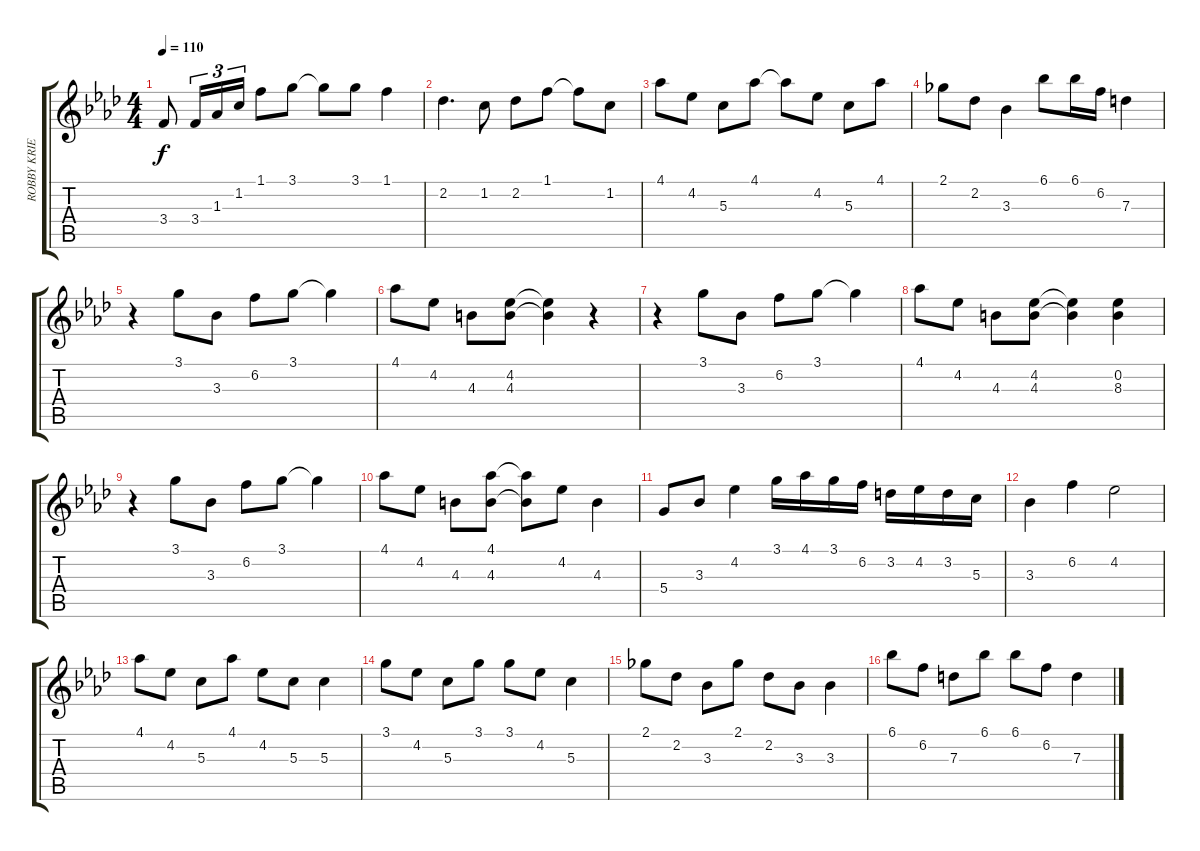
\track ("ROBBY KRIEGER" "ROBBY KRIE") {instrument electricguitarjazz}
\staff {score tabs}
\tuning (E4 B3 G3 D3 A2 E2) {hide}
\ts (4 4)
\tempo 110
\clef g2
\ks ab
3.4.8{dy f} 3.4.16{tu (3 2)} 1.3.16{tu (3 2)} 1.2.16{tu (3 2)} 1.1.8 3.1.8 3.1{t}.8 3.1.8 1.1.4 |
2.2.4{d} 1.2.8 2.2.8 1.1.8 1.1{t}.8 1.2.8 |
4.1.8 4.2.8 5.3.8 4.1.8 4.1{t}.8 4.2.8 5.3.8 4.1.8 |
2.1.8 2.2.8 3.3.4 6.1.8 6.1.16 6.2.16 7.3.4 |
r.4 3.1.8 3.3.8 6.2.8 3.1.8 3.1{t}.4 |
4.1.8 4.2.8 4.3.8 (4.2 4.3).8 (4.2{t} 4.3{t}).4 r.4 |
r.4 3.1.8 3.3.8 6.2.8 3.1.8 3.1{t}.4 |
4.1.8 4.2.8 4.3.8 (4.2 4.3).8 (4.2{t} 4.3{t}).4 (0.2 8.3).4 |
r.4 3.1.8 3.3.8 6.2.8 3.1.8 3.1{t}.4 |
4.1.8 4.2.8 4.3.8 (4.1 4.3).8 (4.1{t} 4.3{t}).8 4.2.8 4.3.4 |
5.4.8 3.3.8 4.2.4 3.1.16 4.1.16 3.1.16 6.2.16 3.2.16 4.2.16 3.2.16 5.3.16 |
3.3.4 6.2.4 4.2.2 |
4.1.8 4.2.8 5.3.8 4.1.8 4.2.8 5.3.8 5.3.4 |
3.1.8 4.2.8 5.3.8 3.1.8 3.1.8 4.2.8 5.3.4 |
2.1.8 2.2.8 3.3.8 2.1.8 2.2.8 3.3.8 3.3.4 |
6.1.8 6.2.8 7.3.8 6.1.8 6.1.8 6.2.8 7.3.4
